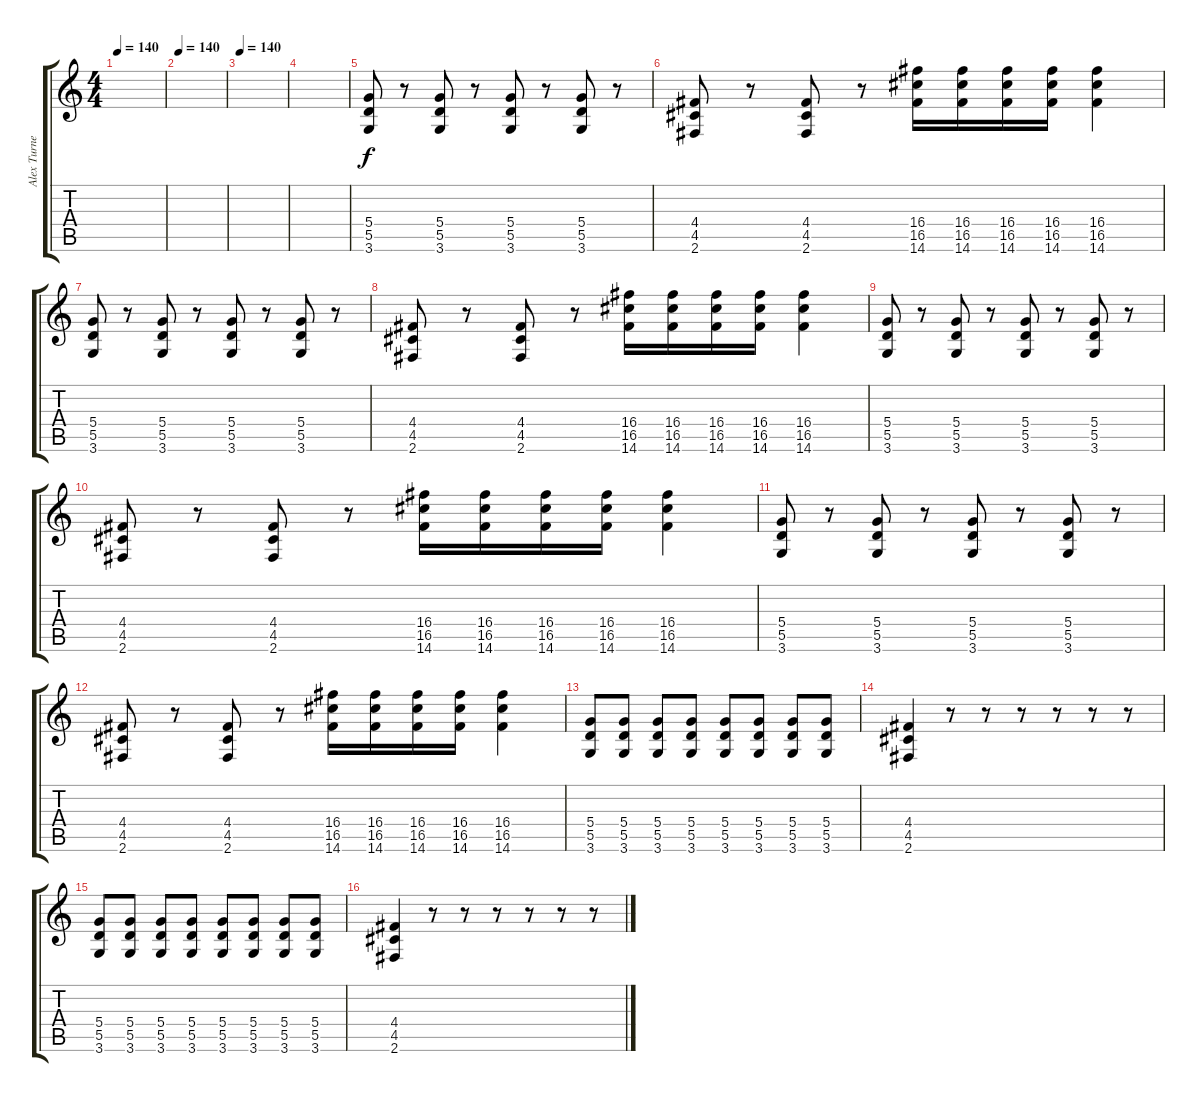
\track ("Alex Turner" "Alex Turne") {instrument overdrivenguitar}
\staff {score tabs}
\tuning (E4 B3 G3 D3 A2 E2) {hide}
\ts (4 4)
\tempo 140
\clef g2
\ks c
|
\tempo 140
|
\tempo 140
|
|
(5.4 5.5 3.6).8 r.8 (5.4 5.5 3.6).8 r.8 (5.4 5.5 3.6).8 r.8 (5.4 5.5 3.6).8 r.8 |
(4.4 4.5 2.6).8 r.8 (4.4 4.5 2.6).8 r.8 (16.4 16.5 14.6).16 (16.4 16.5 14.6).16 (16.4 16.5 14.6).16 (16.4 16.5 14.6).16 (16.4 16.5 14.6).4 |
(5.4 5.5 3.6).8 r.8 (5.4 5.5 3.6).8 r.8 (5.4 5.5 3.6).8 r.8 (5.4 5.5 3.6).8 r.8 |
(4.4 4.5 2.6).8 r.8 (4.4 4.5 2.6).8 r.8 (16.4 16.5 14.6).16 (16.4 16.5 14.6).16 (16.4 16.5 14.6).16 (16.4 16.5 14.6).16 (16.4 16.5 14.6).4 |
(5.4 5.5 3.6).8 r.8 (5.4 5.5 3.6).8 r.8 (5.4 5.5 3.6).8 r.8 (5.4 5.5 3.6).8 r.8 |
(4.4 4.5 2.6).8 r.8 (4.4 4.5 2.6).8 r.8 (16.4 16.5 14.6).16 (16.4 16.5 14.6).16 (16.4 16.5 14.6).16 (16.4 16.5 14.6).16 (16.4 16.5 14.6).4 |
(5.4 5.5 3.6).8 r.8 (5.4 5.5 3.6).8 r.8 (5.4 5.5 3.6).8 r.8 (5.4 5.5 3.6).8 r.8 |
(4.4 4.5 2.6).8 r.8 (4.4 4.5 2.6).8 r.8 (16.4 16.5 14.6).16 (16.4 16.5 14.6).16 (16.4 16.5 14.6).16 (16.4 16.5 14.6).16 (16.4 16.5 14.6).4 |
(5.4 5.5 3.6).8 (5.4 5.5 3.6).8 (5.4 5.5 3.6).8 (5.4 5.5 3.6).8 (5.4 5.5 3.6).8 (5.4 5.5 3.6).8 (5.4 5.5 3.6).8 (5.4 5.5 3.6).8 |
(4.4 4.5 2.6).4 r.8 r.8 r.8 r.8 r.8 r.8 |
(5.4 5.5 3.6).8 (5.4 5.5 3.6).8 (5.4 5.5 3.6).8 (5.4 5.5 3.6).8 (5.4 5.5 3.6).8 (5.4 5.5 3.6).8 (5.4 5.5 3.6).8 (5.4 5.5 3.6).8 |
(4.4 4.5 2.6).4 r.8 r.8 r.8 r.8 r.8 r.8
